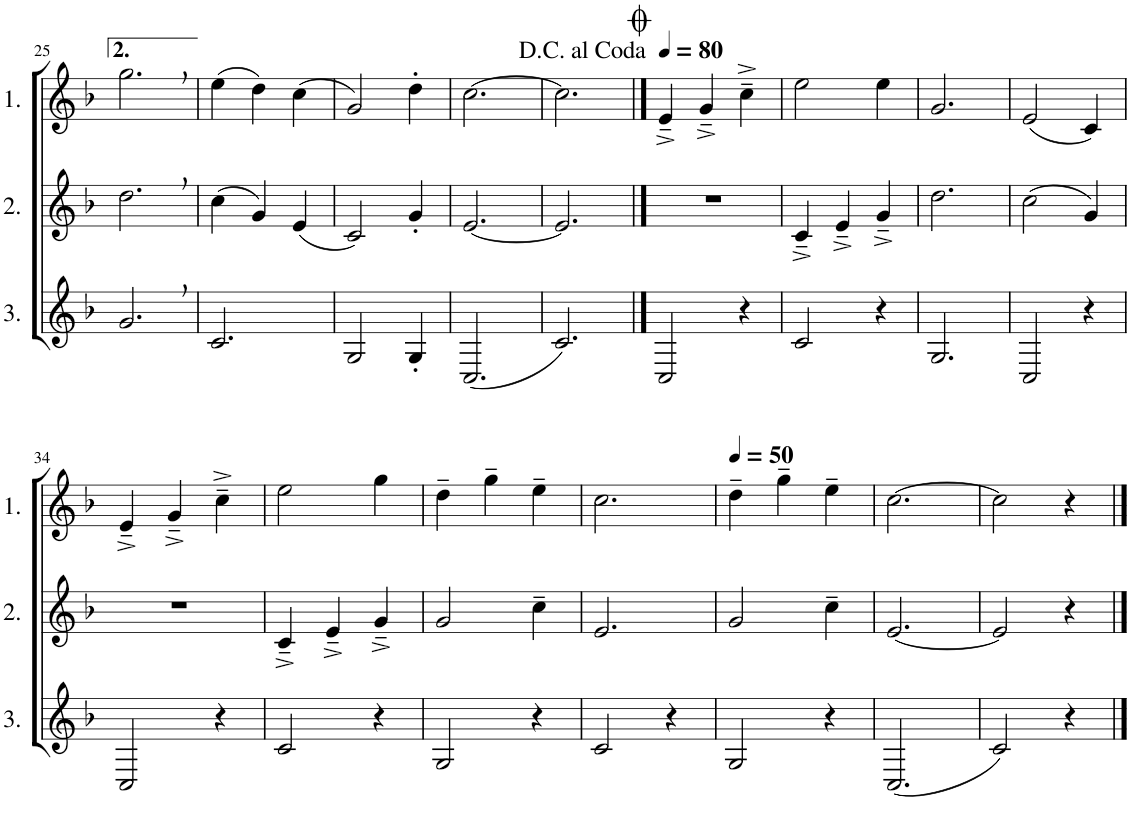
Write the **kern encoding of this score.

**kern	**kern	**kern
*part3	*part2	*part1
*staff3	*staff2	*staff1
*I"3.	*I"2.	*I"1.
!!LO:PB:g=z
*clefG2	*clefG2	*clefG2
*Trd4c7	*Trd4c7	*Trd4c7
*k[b-]	*k[b-]	*k[b-]
*M3/4	*M3/4	*M3/4
=25	=25	=25
2.g,/	2.dd,\	2.gg,\
=26	=26	=26
2.c/	(4cc\	(4ee\
.	4g/)	4dd\)
.	(4e/	(4cc\
=27	=27	=27
2G/	2c/)	2g/)
4G'/	4g'/	4dd'\
=28	=28	=28
(2.C/	[2.e/	[2.cc\
=29	=29	=29
2.c/)	2.e/]	2.cc\]
==30	==30	==30
*	*	*MM80
2C/	2.r	4e~^/
.	.	4g~^/
4r	.	4cc~^\
=31	=31	=31
2c/	4c~^/	2ee\
.	4e~^/	.
4r	4g~^/	4ee\
=32	=32	=32
2.G/	2.dd\	2.g/
=33	=33	=33
2C/	(2cc\	(2e/
4r	4g/)	4c/)
!!LO:LB:g=z
=34	=34	=34
2C/	2.r	4e~^/
.	.	4g~^/
4r	.	4cc~^\
=35	=35	=35
2c/	4c~^/	2ee\
.	4e~^/	.
4r	4g~^/	4gg\
=36	=36	=36
2G/	2g/	4dd~\
.	.	4gg~\
4r	4cc~\	4ee~\
=37	=37	=37
2c/	2.e/	2.cc\
4r	.	.
=38	=38	=38
*	*	*MM50
2G/	2g/	4dd~\
.	.	4gg~\
4r	4cc~\	4ee~\
=39	=39	=39
(2.C/	[2.e/	[2.cc\
=40	=40	=40
2c/)	2e/]	2cc\]
4r	4r	4r
==	==	==
*-	*-	*-
